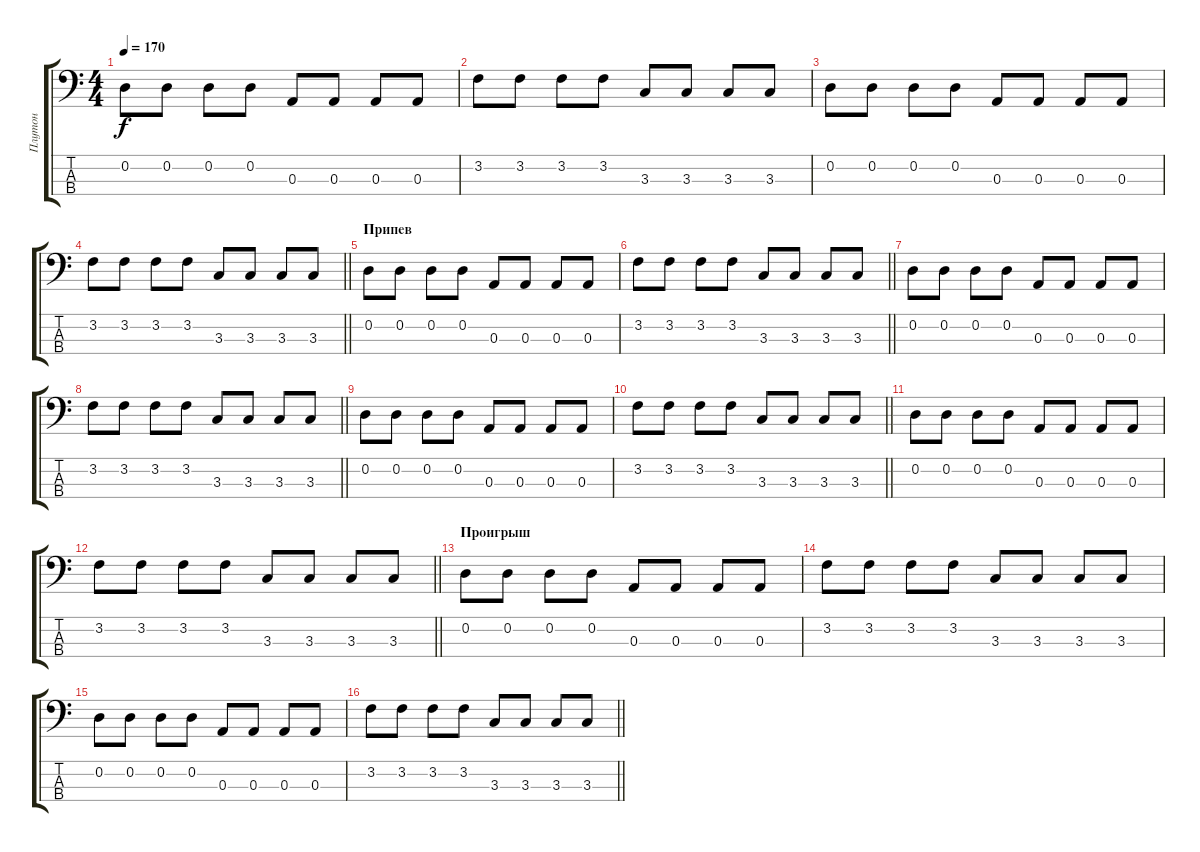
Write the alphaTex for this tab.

\track ("Плутон" "Плутон") {instrument electricbassfinger}
\staff {score tabs}
\tuning (G2 D2 A1 E1) {hide}
\ts (4 4)
\tempo 170
\clef f4
\ks aminor
0.2.8{dy f} 0.2.8 0.2.8 0.2.8 0.3.8 0.3.8 0.3.8 0.3.8 |
3.2.8 3.2.8 3.2.8 3.2.8 3.3.8 3.3.8 3.3.8 3.3.8 |
0.2.8 0.2.8 0.2.8 0.2.8 0.3.8 0.3.8 0.3.8 0.3.8 |
\barLineRight lightlight
3.2.8 3.2.8 3.2.8 3.2.8 3.3.8 3.3.8 3.3.8 3.3.8 |
\section ("" "Припев")
0.2.8 0.2.8 0.2.8 0.2.8 0.3.8 0.3.8 0.3.8 0.3.8 |
\barLineRight lightlight
3.2.8 3.2.8 3.2.8 3.2.8 3.3.8 3.3.8 3.3.8 3.3.8 |
0.2.8 0.2.8 0.2.8 0.2.8 0.3.8 0.3.8 0.3.8 0.3.8 |
\barLineRight lightlight
3.2.8 3.2.8 3.2.8 3.2.8 3.3.8 3.3.8 3.3.8 3.3.8 |
0.2.8 0.2.8 0.2.8 0.2.8 0.3.8 0.3.8 0.3.8 0.3.8 |
\barLineRight lightlight
3.2.8 3.2.8 3.2.8 3.2.8 3.3.8 3.3.8 3.3.8 3.3.8 |
0.2.8 0.2.8 0.2.8 0.2.8 0.3.8 0.3.8 0.3.8 0.3.8 |
\barLineRight lightlight
3.2.8 3.2.8 3.2.8 3.2.8 3.3.8 3.3.8 3.3.8 3.3.8 |
\section ("" "Проигрыш")
0.2.8 0.2.8 0.2.8 0.2.8 0.3.8 0.3.8 0.3.8 0.3.8 |
3.2.8 3.2.8 3.2.8 3.2.8 3.3.8 3.3.8 3.3.8 3.3.8 |
0.2.8 0.2.8 0.2.8 0.2.8 0.3.8 0.3.8 0.3.8 0.3.8 |
\barLineRight lightlight
3.2.8 3.2.8 3.2.8 3.2.8 3.3.8 3.3.8 3.3.8 3.3.8
